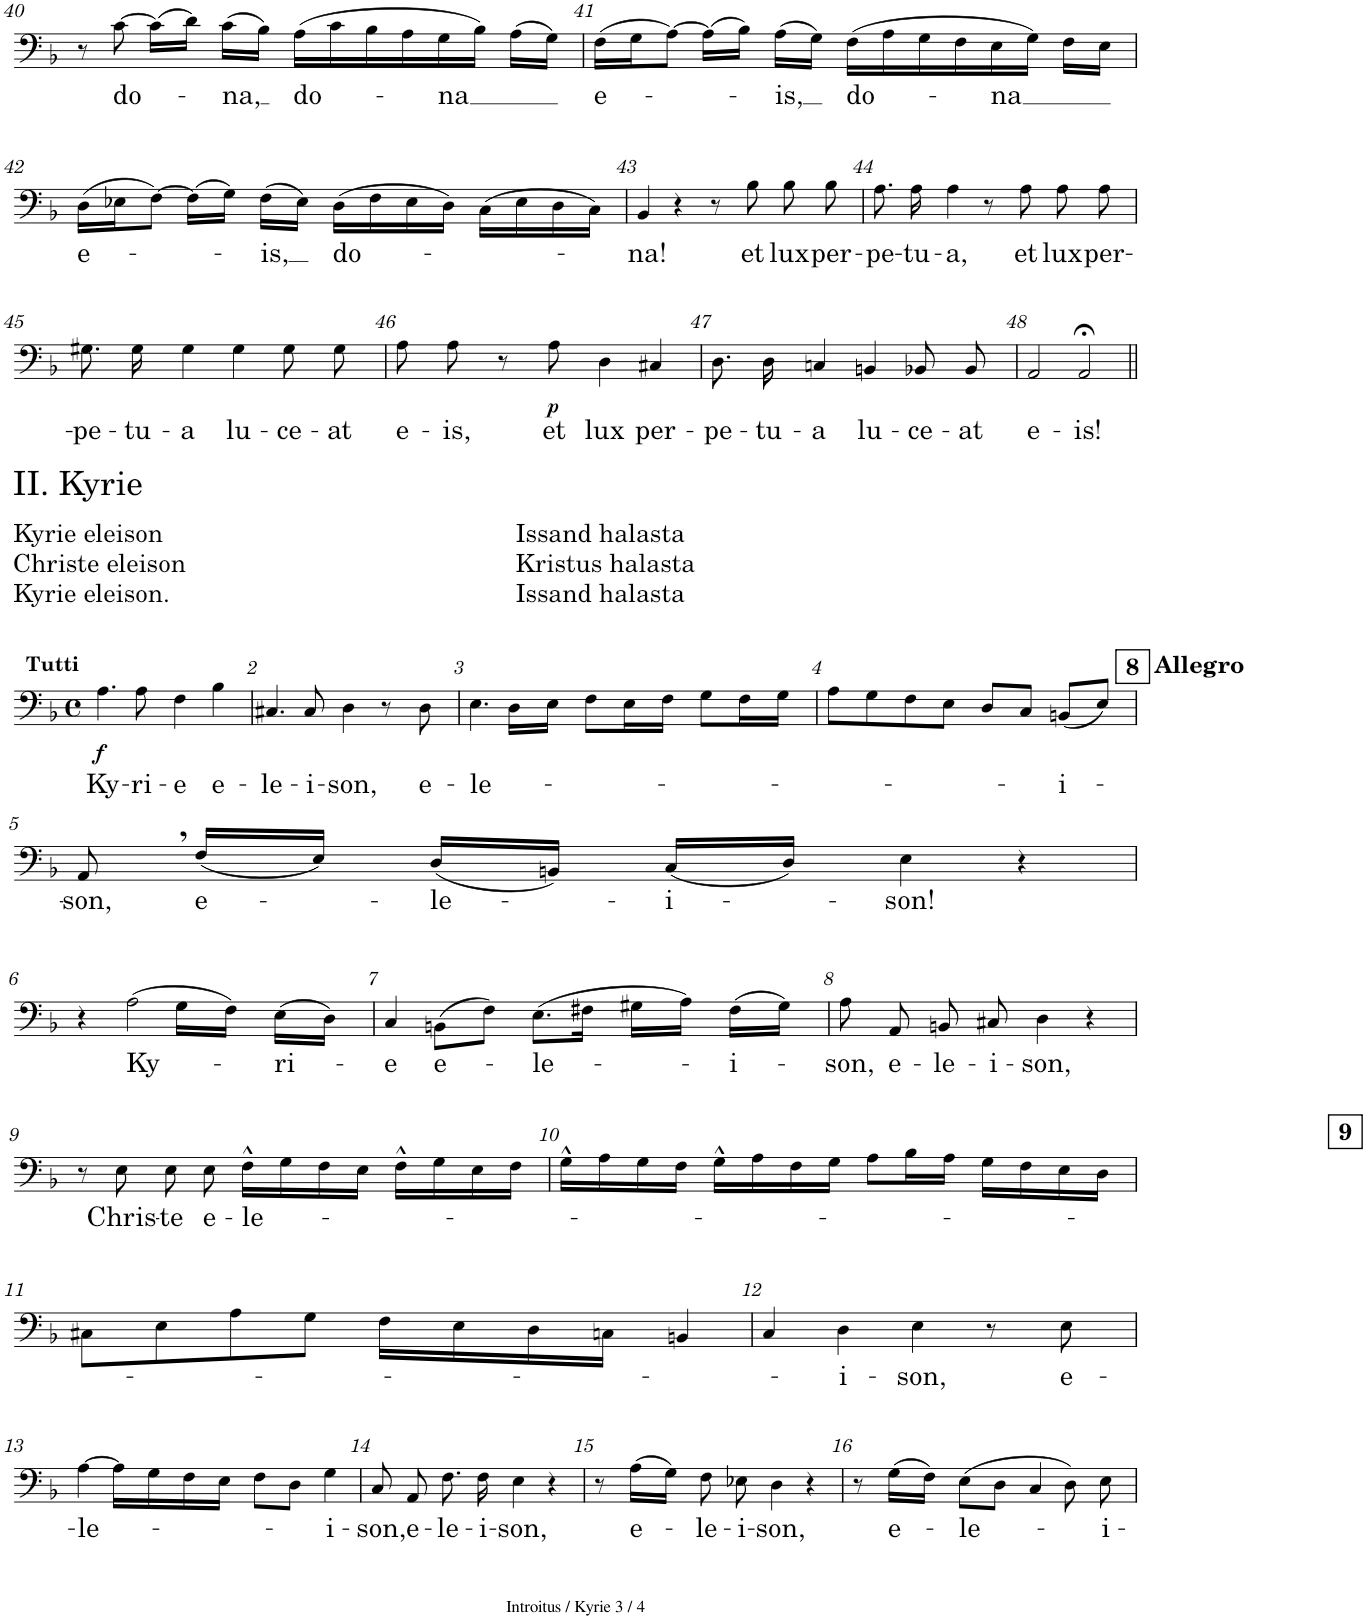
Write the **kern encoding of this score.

**kern	**text	**dynam
*part1	*part1	*part1
*staff1	*staff1	*staff1
*I"Bass	*	*
!!LO:PB:g=z
*clefF4	*	*
*ITrd8c14	*	*
*k[b-]	*	*
*M4/4	*	*
*met(c)	*	*
=40	=40	=40
8r	.	.
!	!LO:LY:b	!
[8c!\	do-	.
(16c!\LL]	.	.
16d!\JJ)	.	.
!	!LO:LY:b	!
(16c!\LL	-na,	.
16B-!\JJ)	.	.
!	!LO:LY:b	!
(16A!\LL	do-	.
16c!\	.	.
16B-!\	.	.
16A!\	.	.
!	!LO:LY:b	!
16G!\	-na	.
16B-!\JJ)	.	.
(16A!\LL	.	.
16G!\JJ)	.	.
=41	=41	=41
!	!LO:LY:b	!
(16F!\LL	e-	.
16G!\J	.	.
[8A!\J)	.	.
(16A!\LL]	.	.
16B-!\JJ)	.	.
!	!LO:LY:b	!
(16A!\LL	-is,	.
16G!\JJ)	.	.
!	!LO:LY:b	!
(16F!\LL	do-	.
16A!\	.	.
16G!\	.	.
16F!\	.	.
!	!LO:LY:b	!
16E!\	na	.
16G!\JJ)	.	.
16F!\LL	.	.
16E!\JJ	.	.
!!LO:LB:g=z
=42	=42	=42
!	!LO:LY:b	!
(16D!\LL	e-	.
16E-X!\J	.	.
[8F!\J)	.	.
(16F!\LL]	.	.
16G!\JJ)	.	.
!	!LO:LY:b	!
(16F!\LL	-is,	.
16E-!\JJ)	.	.
!	!LO:LY:b	!
(16D!\LL	do-	.
16F!\	.	.
16E-!\	.	.
16D!\JJ)	.	.
(16C!\LL	.	.
16E-!\	.	.
16D!\	.	.
16C!\JJ)	.	.
=43	=43	=43
!	!LO:LY:b	!
4BB-!/	-na!	.
4r	.	.
8r	.	.
!	!LO:LY:b	!
8B-!\	et	.
!	!LO:LY:b	!
8B-!\	lux	.
!	!LO:LY:b	!
8B-!\	per-	.
=44	=44	=44
!	!LO:LY:b	!
8.A!\	-pe-	.
!	!LO:LY:b	!
16A!\	-tu-	.
!	!LO:LY:b	!
4A!\	-a,	.
8r	.	.
!	!LO:LY:b	!
8A!\	et	.
!	!LO:LY:b	!
8A!\	lux	.
!	!LO:LY:b	!
8A!\	per-	.
!!LO:LB:g=z
=45	=45	=45
!	!LO:LY:b	!
8.G#X!\	-pe-	.
!	!LO:LY:b	!
16G#!\	-tu-	.
!	!LO:LY:b	!
4G#!\	-a	.
!	!LO:LY:b	!
4G#!\	lu-	.
!	!LO:LY:b	!
8G#!\	-ce-	.
!	!LO:LY:b	!
8G#!\	-at	.
=46	=46	=46
!	!LO:LY:b	!
8A!\	e-	.
!	!LO:LY:b	!
8A!\	-is,	.
8r	.	.
!	!LO:LY:b	!LO:DY:b
8A!\	et	p
!	!LO:LY:b	!
4D!\	lux	.
!	!LO:LY:b	!
4C#X!/	per-	.
=47	=47	=47
!	!LO:LY:b	!
8.D!\	-pe-	.
!	!LO:LY:b	!
16D!\	-tu-	.
!	!LO:LY:b	!
4Cn!/	-a	.
!	!LO:LY:b	!
4BBn!/	lu-	.
!	!LO:LY:b	!
8BB-X!/	-ce-	.
!	!LO:LY:b	!
8BB-!/	-at	.
=48	=48	=48
!	!LO:LY:b	!
2AA!/	e-	.
!	!LO:LY:b	!
2AA;<!/	-is!	.
!!LO:LB:g=z
=1	=1	=1
*M4/4	*	*
*met(c)	*	*
!LO:TX:a:B:t=Tutti	!	!
!	!LO:LY:b	!LO:DY:b
4.A!\	Ky-	f
!	!LO:LY:b	!
8A!\	-ri-	.
!	!LO:LY:b	!
4F!\	-e	.
!	!LO:LY:b	!
4B-!\	e-	.
=2	=2	=2
!	!LO:LY:b	!
4.C#X!/	-le-	.
!	!LO:LY:b	!
8C#!/	-i-	.
!	!LO:LY:b	!
4D!\	-son,	.
8r	.	.
!	!LO:LY:b	!
8D!\	e-	.
=3	=3	=3
!	!LO:LY:b	!
4.E!\	-le-	.
16D!\LL	.	.
16E!\JJ	.	.
8F!\L	.	.
16E!\L	.	.
16F!\JJ	.	.
8G!\L	.	.
16F!\L	.	.
16G!\JJ	.	.
=4	=4	=4
8A!\L	.	.
8G!\	.	.
8F!\	.	.
8E!\J	.	.
8D!/L	.	.
8C!/J	.	.
!	!LO:LY:b	!
(8BBn!/L	-i-	.
8E!/J)	.	.
!!LO:LB:g=z
=5	=5	=5
!	!LO:LY:b	!
8AA,!/	-son,	.
!	!LO:LY:b	!
(16F!/LL	e-	.
16E!/JJ)	.	.
!	!LO:LY:b	!
(16D!/LL	-le-	.
16BBn!/JJ)	.	.
!	!LO:LY:b	!
(16C!/LL	-i-	.
16D!/JJ)	.	.
!	!LO:LY:b	!
4E!\	-son!	.
4r	.	.
!!LO:LB:g=z
=6	=6	=6
4r	.	.
!	!LO:LY:b	!
(2A!\	Ky-	.
16G!\LL	.	.
16F!\JJ)	.	.
!	!LO:LY:b	!
(16E!\LL	-ri-	.
16D!\JJ)	.	.
=7	=7	=7
!	!LO:LY:b	!
4C!/	-e	.
!	!LO:LY:b	!
(8BBn!\L	e-	.
8F!\J)	.	.
!	!LO:LY:b	!
(8.E!\L	-le-	.
16F#X!\Jk	.	.
16G#X!\LL	.	.
16A!\JJ)	.	.
!	!LO:LY:b	!
(16F#!\LL	-i-	.
16G#!\JJ)	.	.
=8	=8	=8
!	!LO:LY:b	!
8A!\	-son,	.
!	!LO:LY:b	!
8AA!/	e-	.
!	!LO:LY:b	!
8BBn!/	-le-	.
!	!LO:LY:b	!
8C#X!/	-i-	.
!	!LO:LY:b	!
4D!\	-son,	.
4r	.	.
!!LO:LB:g=z
=9	=9	=9
8r	.	.
!	!LO:LY:b	!
8E!\	Chris-	.
!	!LO:LY:b	!
8E!\	-te	.
!	!LO:LY:b	!
8E!\	e-	.
!	!LO:LY:b	!
16F^^!\LL	-le-	.
16G!\	.	.
16F!\	.	.
16E!\JJ	.	.
16F^^!\LL	.	.
16G!\	.	.
16E!\	.	.
16F!\JJ	.	.
=10	=10	=10
16G^^!\LL	.	.
16A!\	.	.
16G!\	.	.
16F!\JJ	.	.
16G^^!\LL	.	.
16A!\	.	.
16F!\	.	.
16G!\JJ	.	.
8A!\L	.	.
16B-!\L	.	.
16A!\JJ	.	.
16G!\LL	.	.
16F!\	.	.
16E!\	.	.
16D!\JJ	.	.
!!LO:LB:g=z
=11	=11	=11
8C#X!\L	.	.
8E!\	.	.
8A!\	.	.
8G!\J	.	.
16F!\LL	.	.
16E!\	.	.
16D!\	.	.
16Cn!\JJ	.	.
4BBn!/	.	.
=12	=12	=12
4C!/	.	.
!	!LO:LY:b	!
4D!\	-i-	.
!	!LO:LY:b	!
4E!\	-son,	.
8r	.	.
!	!LO:LY:b	!
8E!\	e-	.
!!LO:LB:g=z
=13	=13	=13
!	!LO:LY:b	!
[4A!\	-le-	.
16A!\LL]	.	.
16G!\	.	.
16F!\	.	.
16E!\JJ	.	.
8F!\L	.	.
8D!\J	.	.
!	!LO:LY:b	!
4G!\	-i-	.
=14	=14	=14
!	!LO:LY:b	!
8C!/	-son,	.
!	!LO:LY:b	!
8AA!/	e-	.
!	!LO:LY:b	!
8.F!\	-le-	.
!	!LO:LY:b	!
16F!\	-i-	.
!	!LO:LY:b	!
4E!\	-son,	.
4r	.	.
=15	=15	=15
8r	.	.
!	!LO:LY:b	!
(16A!\LL	e-	.
16G!\JJ)	.	.
!	!LO:LY:b	!
8F!\	-le-	.
!	!LO:LY:b	!
8E-X!\	-i-	.
!	!LO:LY:b	!
4D!\	-son,	.
4r	.	.
=16	=16	=16
8r	.	.
!	!LO:LY:b	!
(16G!\LL	e-	.
16F!\JJ)	.	.
!	!LO:LY:b	!
(8E!\L	-le-	.
8D!\J	.	.
4C!/	.	.
8D!\)	.	.
!	!LO:LY:b	!
8E!\	-i-	.
=	=	=
*-	*-	*-
